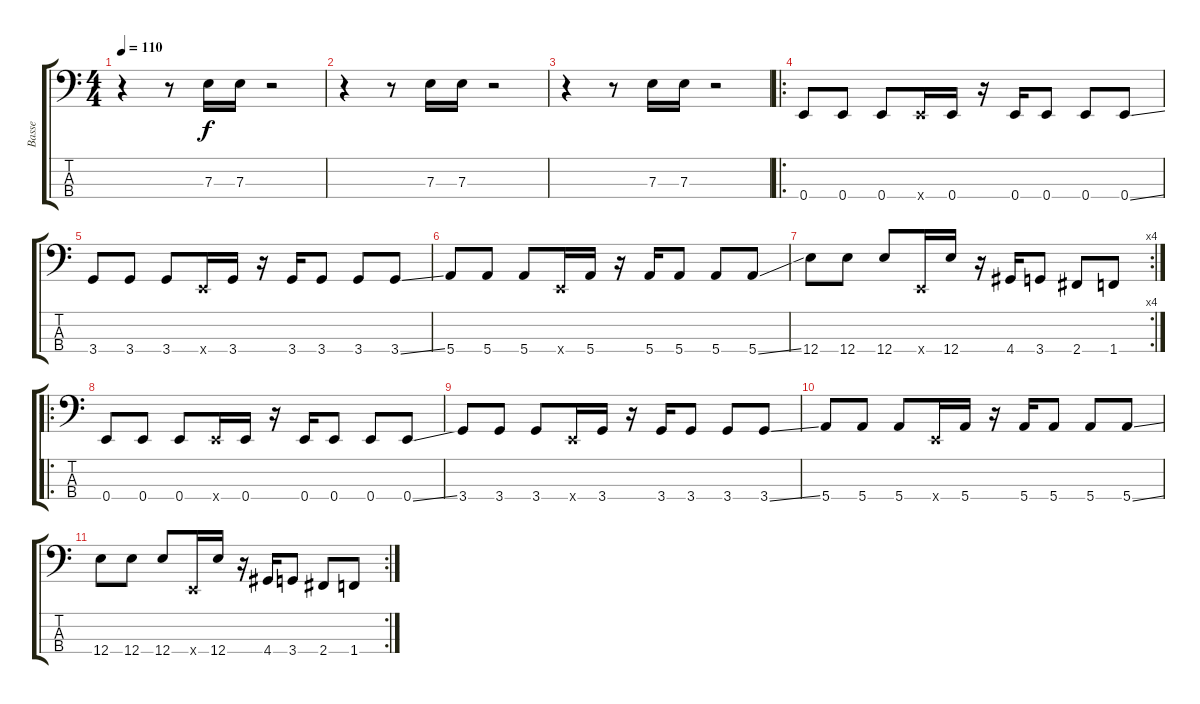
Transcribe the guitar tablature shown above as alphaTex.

\track ("Basse" "Basse") {instrument electricbasspick}
\staff {score tabs}
\tuning (G2 D2 A1 E1) {hide}
\ts (4 4)
\tempo 110
\clef f4
\ks c
r.4{dy f} r.8 7.3.16 7.3.16 r.2 |
r.4 r.8 7.3.16 7.3.16 r.2 |
r.4 r.8 7.3.16 7.3.16 r.2 |
\ro
0.4.8 0.4.8 0.4.8 0.4{x}.16 0.4.16 r.16 0.4.16 0.4.8 0.4.8 0.4{ss}.8 |
3.4.8 3.4.8 3.4.8 0.4{x}.16 3.4.16 r.16 3.4.16 3.4.8 3.4.8 3.4{ss}.8 |
5.4.8 5.4.8 5.4.8 0.4{x}.16 5.4.16 r.16 5.4.16 5.4.8 5.4.8 5.4{ss}.8 |
\rc 4
12.4.8 12.4.8 12.4.8 0.4{x}.16 12.4.16 r.16 4.4.16 3.4.8 2.4.8 1.4.8 |
\ro
0.4.8 0.4.8 0.4.8 0.4{x}.16 0.4.16 r.16 0.4.16 0.4.8 0.4.8 0.4{ss}.8 |
3.4.8 3.4.8 3.4.8 0.4{x}.16 3.4.16 r.16 3.4.16 3.4.8 3.4.8 3.4{ss}.8 |
5.4.8 5.4.8 5.4.8 0.4{x}.16 5.4.16 r.16 5.4.16 5.4.8 5.4.8 5.4{ss}.8 |
\rc 2
12.4.8 12.4.8 12.4.8 0.4{x}.16 12.4.16 r.16 4.4.16 3.4.8 2.4.8 1.4.8
